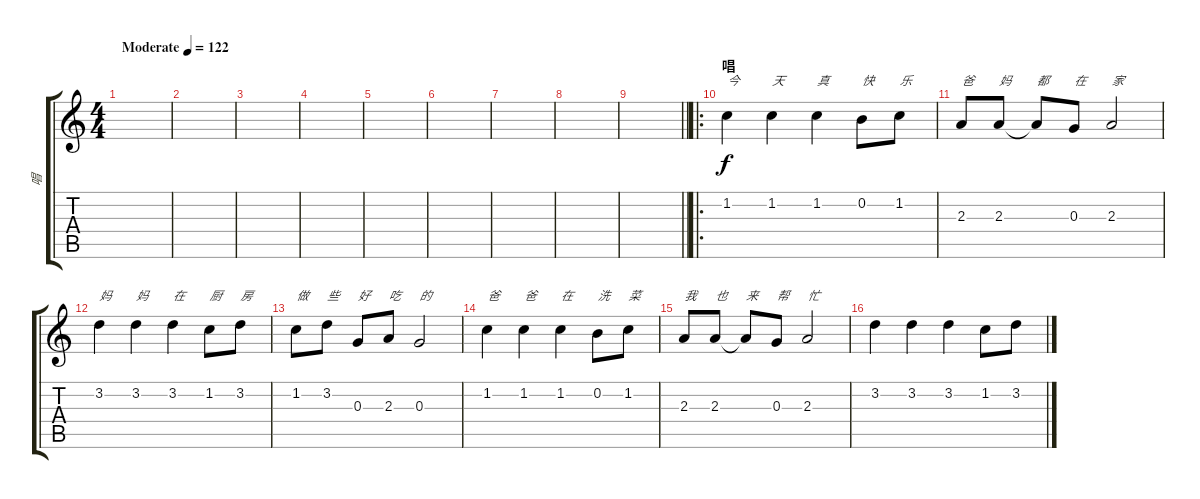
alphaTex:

\track ("唱" "唱") {instrument acousticguitarsteel}
\staff {score tabs}
\tuning (E4 B3 G3 D3 A2 E2) {hide}
\ts (4 4)
\tempo (122 "Moderate")
\clef g2
\ks c
|
|
|
|
|
|
|
|
\barLineRight lightlight
|
\ro
\section ("" "唱")
1.2.4{txt "今"} 1.2.4{txt "天"} 1.2.4{txt "真"} 0.2.8{txt "快"} 1.2.8{txt "乐"} |
2.3.8{txt "爸"} 2.3.8{txt "妈"} 2.3{t}.8{txt "都"} 0.3.8{txt "在"} 2.3.2{txt "家"} |
3.2.4{txt "妈"} 3.2.4{txt "妈"} 3.2.4{txt "在"} 1.2.8{txt "厨"} 3.2.8{txt "房"} |
1.2.8{txt "做"} 3.2.8{txt "些"} 0.3.8{txt "好"} 2.3.8{txt "吃"} 0.3.2{txt "的"} |
1.2.4{txt "爸"} 1.2.4{txt "爸"} 1.2.4{txt "在"} 0.2.8{txt "洗"} 1.2.8{txt "菜"} |
2.3.8{txt "我"} 2.3.8{txt "也"} 2.3{t}.8{txt "来"} 0.3.8{txt "帮"} 2.3.2{txt "忙"} |
3.2.4 3.2.4 3.2.4 1.2.8 3.2.8
